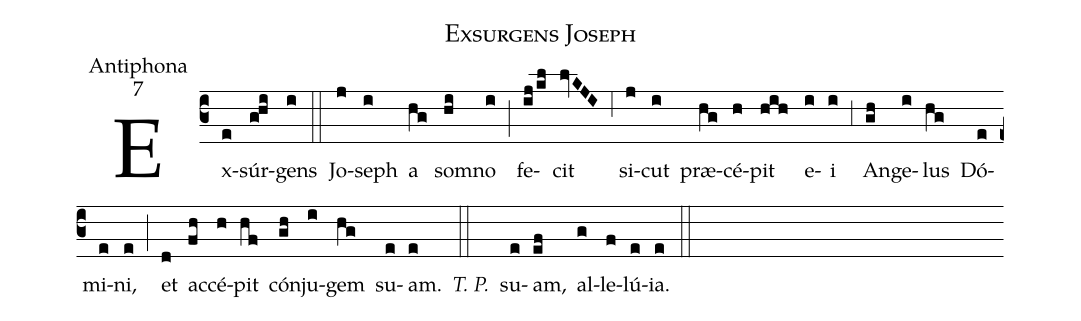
name:Exsurgens Joseph;
office-part:Antiphona;
mode:7;
%%
(c3) Ex(e)súr(g!hi)gens(i) (::) Jo(j)seph(i) a(hg) so(hi)mno(i) (;) fe(ij/kl)cit(lvKJI) (;6) si(j)cut(i) præ(hg)cé(h)pit(hih) e(i)i(i) (;3) An(gh)ge(i)lus(hg) Dó(e)mi(e)ni,(e) (;) et(d) ac(fh)cé(h)pit(hf) cón(gh)ju(i)gem(hg) su(e)am.(e) <i>T. P.</i>(::) su(e)am,(ef) al(g)le(f)lú(e)ia.(e) (::)
